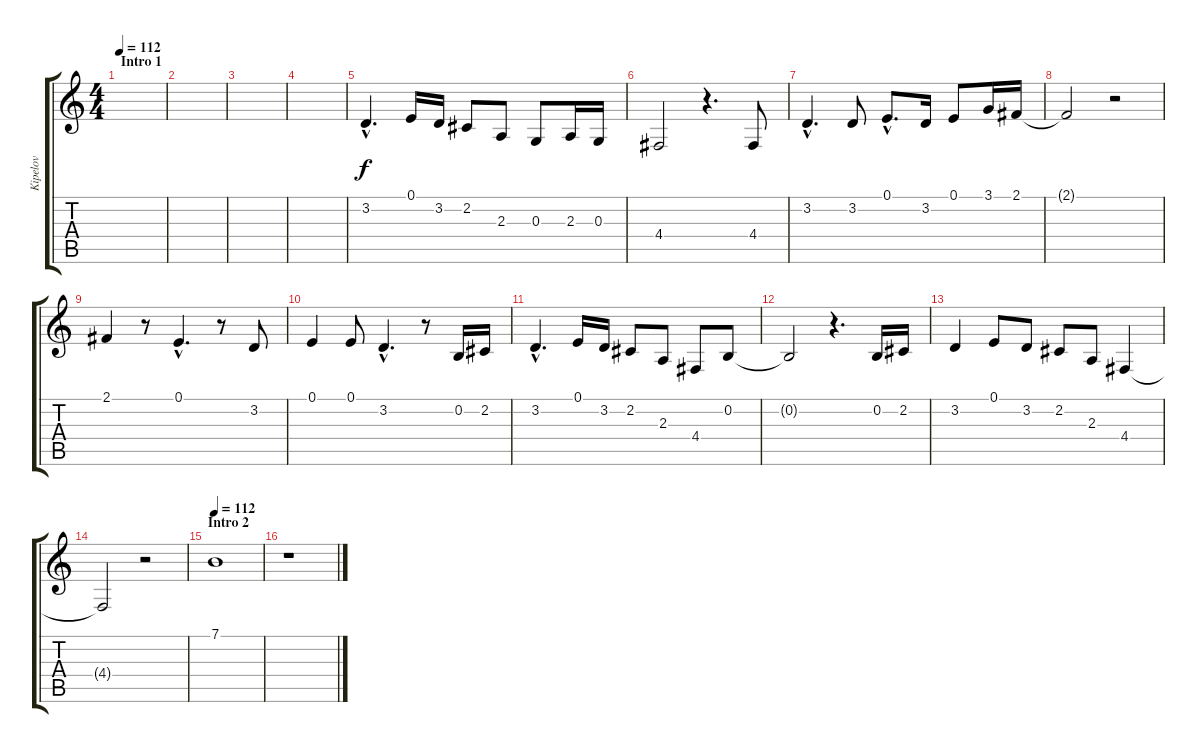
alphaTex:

\track ("Kipelov" "Kipelov") {instrument tenorsax}
\staff {score tabs}
\tuning (E4 B3 G3 D3 A2 E2) {hide}
\ts (4 4)
\section ("" "Intro 1")
\tempo 112
\tempo 78
\tempo 112
\clef g2
\ks c
|
|
|
|
3.2{hac}.4{d} 0.1.16 3.2.16 2.2.8 2.3.8 0.3.8 2.3.16 0.3.16 |
4.4.2 r.4{d} 4.4.8 |
3.2{hac}.4{d} 3.2.8 0.1{hac}.8{d} 3.2.16 0.1.8 3.1.16 2.1.16 |
2.1{t}.2 r.2 |
2.1.4 r.8 0.1{hac}.4{d} r.8 3.2.8 |
0.1.4 0.1.8 3.2{hac}.4{d} r.8 0.2.16 2.2.16 |
3.2{hac}.4{d} 0.1.16 3.2.16 2.2.8 2.3.8 4.4.8 0.2.8 |
0.2{t}.2 r.4{d} 0.2.16 2.2.16 |
3.2.4 0.1.8 3.2.8 2.2.8 2.3.8 4.4.4 |
4.4{t}.2 r.2 |
\section ("" "Intro 2")
\tempo 112
7.1.1 |
r.1
